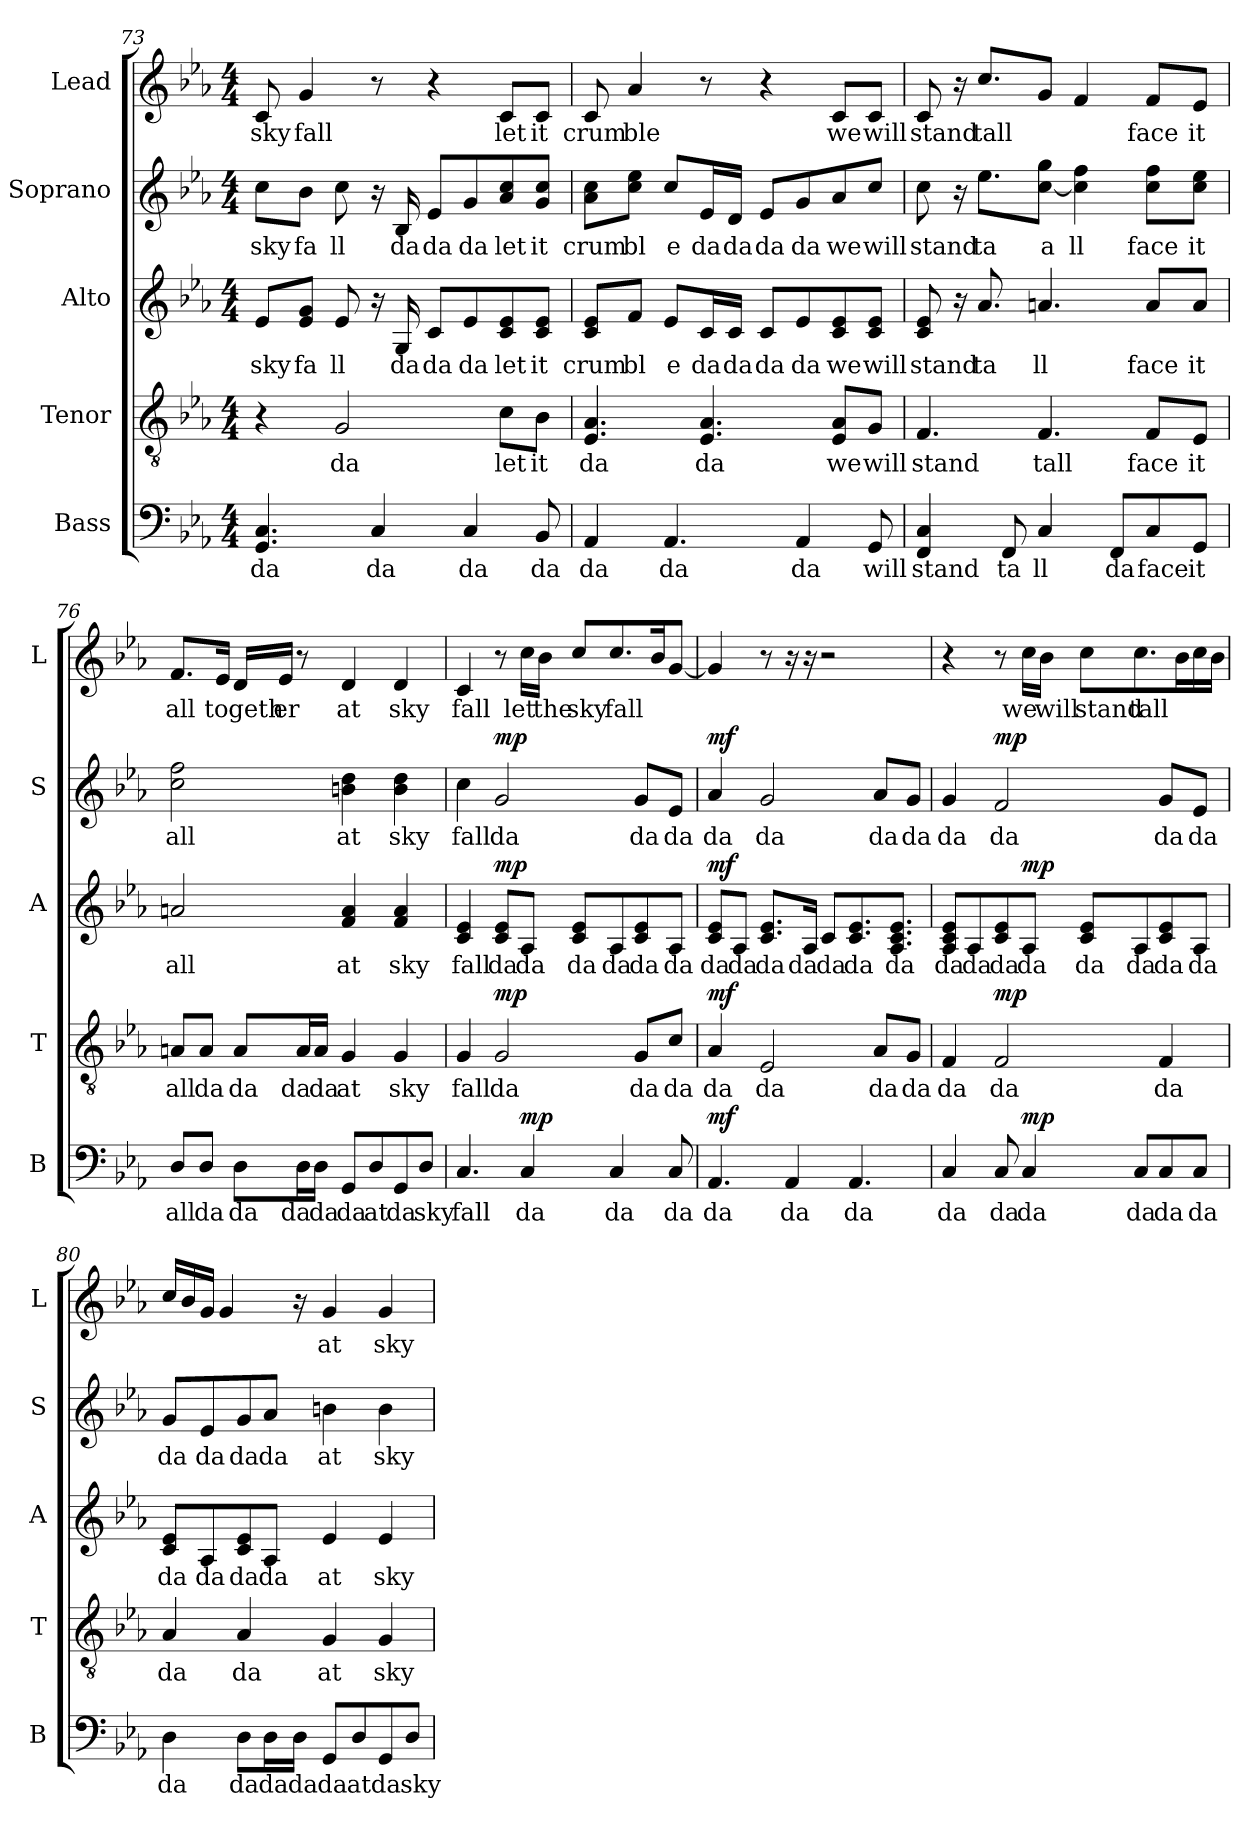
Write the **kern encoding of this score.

**kern	**text	**dynam	**kern	**text	**dynam	**kern	**text	**dynam	**kern	**text	**dynam	**kern	**text
*part5	*part5	*part5	*part4	*part4	*part4	*part3	*part3	*part3	*part2	*part2	*part2	*part1	*part1
*staff5	*staff5	*staff5	*staff4	*staff4	*staff4	*staff3	*staff3	*staff3	*staff2	*staff2	*staff2	*staff1	*staff1
*I"Bass	*	*	*I"Tenor	*	*	*I"Alto	*	*	*I"Soprano	*	*	*I"Lead	*
*I'B	*	*	*I'T	*	*	*I'A	*	*	*I'S	*	*	*I'L	*
*clefF4	*	*	*clefGv2	*	*	*clefG2	*	*	*clefG2	*	*	*clefG2	*
*k[b-e-a-]	*	*	*k[b-e-a-]	*	*	*k[b-e-a-]	*	*	*k[b-e-a-]	*	*	*k[b-e-a-]	*
*M4/4	*	*	*M4/4	*	*	*M4/4	*	*	*M4/4	*	*	*M4/4	*
=73	=73	=73	=73	=73	=73	=73	=73	=73	=73	=73	=73	=73	=73
!	!LO:LY:b	!	!	!	!	!	!LO:LY:b	!	!	!LO:LY:b	!	!	!LO:LY:b
4.GG/ 4.C/	da	.	4r	.	.	8e-/L	sky	.	8cc\L	sky	.	8c/	sky
!	!	!	!	!	!	!	!LO:LY:b	!	!	!LO:LY:b	!	!	!LO:LY:b
.	.	.	.	.	.	8e-/ 8g/J	fa	.	8b-\J	fa	.	4g/	fall
!	!	!	!	!LO:LY:b	!	!	!LO:LY:b	!	!	!LO:LY:b	!	!	!
.	.	.	2G/	da	.	8e-/	ll	.	8cc\	ll	.	.	.
!	!LO:LY:b	!	!	!	!	!	!	!	!	!	!	!	!
4C/	da	.	.	.	.	16r	.	.	16r	.	.	8r	.
!	!	!	!	!	!	!	!LO:LY:b	!	!	!LO:LY:b	!	!	!
.	.	.	.	.	.	16G/	da	.	16B-/	da	.	.	.
!	!	!	!	!	!	!	!LO:LY:b	!	!	!LO:LY:b	!	!	!
.	.	.	.	.	.	8c/L	da	.	8e-/L	da	.	4r	.
!	!LO:LY:b	!	!	!	!	!	!LO:LY:b	!	!	!LO:LY:b	!	!	!
4C/	da	.	.	.	.	8e-/	da	.	8g/	da	.	.	.
!	!	!	!	!LO:LY:b	!	!	!LO:LY:b	!	!	!LO:LY:b	!	!	!LO:LY:b
.	.	.	8c\L	let	.	8c/ 8e-/	let	.	8a-/ 8cc/	let	.	8c/L	let
!	!LO:LY:b	!	!	!LO:LY:b	!	!	!LO:LY:b	!	!	!LO:LY:b	!	!	!LO:LY:b
8BB-/	da	.	8B-\J	it	.	8c/ 8e-/J	it	.	8g/ 8cc/J	it	.	8c/J	it
=74	=74	=74	=74	=74	=74	=74	=74	=74	=74	=74	=74	=74	=74
!	!LO:LY:b	!	!	!LO:LY:b	!	!	!LO:LY:b	!	!	!LO:LY:b	!	!	!LO:LY:b
4AA-/	da	.	4.E-/ 4.A-/	da	.	8c/ 8e-/L	crum	.	8a-\ 8cc\L	crum	.	8c/	crum
!	!	!	!	!	!	!	!LO:LY:b	!	!	!LO:LY:b	!	!	!LO:LY:b
.	.	.	.	.	.	8f/J	bl	.	8cc\ 8ee-\J	bl	.	4a-/	ble
!	!LO:LY:b	!	!	!	!	!	!LO:LY:b	!	!	!LO:LY:b	!	!	!
4.AA-/	da	.	.	.	.	8e-/L	e	.	8cc/L	e	.	.	.
!	!	!	!	!LO:LY:b	!	!	!LO:LY:b	!	!	!LO:LY:b	!	!	!
.	.	.	4.E-/ 4.A-/	da	.	16c/L	da	.	16e-/L	da	.	8r	.
!	!	!	!	!	!	!	!LO:LY:b	!	!	!LO:LY:b	!	!	!
.	.	.	.	.	.	16c/JJ	da	.	16d/JJ	da	.	.	.
!	!	!	!	!	!	!	!LO:LY:b	!	!	!LO:LY:b	!	!	!
.	.	.	.	.	.	8c/L	da	.	8e-/L	da	.	4r	.
!	!LO:LY:b	!	!	!	!	!	!LO:LY:b	!	!	!LO:LY:b	!	!	!
4AA-/	da	.	.	.	.	8e-/	da	.	8g/	da	.	.	.
!	!	!	!	!LO:LY:b	!	!	!LO:LY:b	!	!	!LO:LY:b	!	!	!LO:LY:b
.	.	.	8E-/ 8A-/L	we	.	8c/ 8e-/	we	.	8a-/	we	.	8c/L	we
!	!LO:LY:b	!	!	!LO:LY:b	!	!	!LO:LY:b	!	!	!LO:LY:b	!	!	!LO:LY:b
8GG/	will	.	8G/J	will	.	8c/ 8e-/J	will	.	8cc/J	will	.	8c/J	will
!!LO:LB:g=z
=75	=75	=75	=75	=75	=75	=75	=75	=75	=75	=75	=75	=75	=75
!	!LO:LY:b	!	!	!LO:LY:b	!	!	!LO:LY:b	!	!	!LO:LY:b	!	!	!LO:LY:b
4FF/ 4C/	stand	.	4.F/	stand	.	8c/ 8e-/	stand	.	8cc\	stand	.	8c/	stand
.	.	.	.	.	.	16r	.	.	16r	.	.	16r	.
!	!	!	!	!	!	!	!LO:LY:b	!	!	!LO:LY:b	!	!	!LO:LY:b
.	.	.	.	.	.	8.a-/	ta	.	8.ee-\L	ta	.	8.cc/L	tall
!	!LO:LY:b	!	!	!	!	!	!	!	!	!	!	!	!
8FF/	ta	.	.	.	.	.	.	.	.	.	.	.	.
!	!LO:LY:b	!	!	!LO:LY:b	!	!	!LO:LY:b	!	!	!LO:LY:b	!	!	!
4C/	ll	.	4.F/	tall	.	4.an/	ll	.	[8cc\ 8gg\J	a	.	8g/J	.
!	!	!	!	!	!	!	!	!	!	!LO:LY:b	!	!	!
.	.	.	.	.	.	.	.	.	4cc\] 4ff\	ll	.	4f/	.
!	!LO:LY:b	!	!	!	!	!	!	!	!	!	!	!	!
8FF/L	da	.	.	.	.	.	.	.	.	.	.	.	.
!	!LO:LY:b	!	!	!LO:LY:b	!	!	!LO:LY:b	!	!	!LO:LY:b	!	!	!LO:LY:b
8C/	face	.	8F/L	face	.	8a/L	face	.	8cc\ 8ff\L	face	.	8f/L	face
!	!LO:LY:b	!	!	!LO:LY:b	!	!	!LO:LY:b	!	!	!LO:LY:b	!	!	!LO:LY:b
8GG/J	it	.	8E-/J	it	.	8a/J	it	.	8cc\ 8ee-\J	it	.	8e-/J	it
=76	=76	=76	=76	=76	=76	=76	=76	=76	=76	=76	=76	=76	=76
!	!LO:LY:b	!	!	!LO:LY:b	!	!	!LO:LY:b	!	!	!LO:LY:b	!	!	!LO:LY:b
8D/L	all	.	8An/L	all	.	2an/	all	.	2cc\ 2ff\	all	.	8.f/L	all
!	!LO:LY:b	!	!	!LO:LY:b	!	!	!	!	!	!	!	!	!
8D/J	da	.	8A/J	da	.	.	.	.	.	.	.	.	.
!	!	!	!	!	!	!	!	!	!	!	!	!	!LO:LY:b
.	.	.	.	.	.	.	.	.	.	.	.	16e-/Jk	to
!	!LO:LY:b	!	!	!LO:LY:b	!	!	!	!	!	!	!	!	!LO:LY:b
8D\L	da	.	8A/L	da	.	.	.	.	.	.	.	16d/LL	geth
!	!	!	!	!	!	!	!	!	!	!	!	!	!LO:LY:b
.	.	.	.	.	.	.	.	.	.	.	.	16e-/JJ	er
!	!LO:LY:b	!	!	!LO:LY:b	!	!	!	!	!	!	!	!	!
16D\L	da	.	16A/L	da	.	.	.	.	.	.	.	8r	.
!	!LO:LY:b	!	!	!LO:LY:b	!	!	!	!	!	!	!	!	!
16D\JJ	da	.	16A/JJ	da	.	.	.	.	.	.	.	.	.
!	!LO:LY:b	!	!	!LO:LY:b	!	!	!LO:LY:b	!	!	!LO:LY:b	!	!	!LO:LY:b
8GG/L	da	.	4G/	at	.	4f/ 4a/	at	.	4bn\ 4dd\	at	.	4d/	at
!	!LO:LY:b	!	!	!	!	!	!	!	!	!	!	!	!
8D/	at	.	.	.	.	.	.	.	.	.	.	.	.
!	!LO:LY:b	!	!	!LO:LY:b	!	!	!LO:LY:b	!	!	!LO:LY:b	!	!	!LO:LY:b
8GG/	da	.	4G/	sky	.	4f/ 4a/	sky	.	4b\ 4dd\	sky	.	4d/	sky
!	!LO:LY:b	!	!	!	!	!	!	!	!	!	!	!	!
8D/J	sky	.	.	.	.	.	.	.	.	.	.	.	.
=77	=77	=77	=77	=77	=77	=77	=77	=77	=77	=77	=77	=77	=77
!	!LO:LY:b	!	!	!LO:LY:b	!	!	!LO:LY:b	!	!	!LO:LY:b	!	!	!LO:LY:b
4.C/	fall	.	4G/	fall	.	4c/ 4e-/	fall	.	4cc\	fall	.	4c/	fall
!	!	!	!	!LO:LY:b	!LO:DY:a	!	!LO:LY:b	!LO:DY:a	!	!LO:LY:b	!LO:DY:a	!	!
.	.	.	2G/	da	mp	8c/ 8e-/L	da	mp	2g/	da	mp	8r	.
!	!LO:LY:b	!LO:DY:a	!	!	!	!	!LO:LY:b	!	!	!	!	!	!LO:LY:b
4C/	da	mp	.	.	.	8A-/J	da	.	.	.	.	16cc\LL	let
!	!	!	!	!	!	!	!	!	!	!	!	!	!LO:LY:b
.	.	.	.	.	.	.	.	.	.	.	.	16b-\JJ	the
!	!	!	!	!	!	!	!LO:LY:b	!	!	!	!	!	!LO:LY:b
.	.	.	.	.	.	8c/ 8e-/L	da	.	.	.	.	8cc/L	sky
!	!LO:LY:b	!	!	!	!	!	!LO:LY:b	!	!	!	!	!	!LO:LY:b
4C/	da	.	.	.	.	8A-/	da	.	.	.	.	8.cc/	fall
!	!	!	!	!LO:LY:b	!	!	!LO:LY:b	!	!	!LO:LY:b	!	!	!
.	.	.	8G/L	da	.	8c/ 8e-/	da	.	8g/L	da	.	.	.
.	.	.	.	.	.	.	.	.	.	.	.	16b-/K	.
!	!LO:LY:b	!	!	!LO:LY:b	!	!	!LO:LY:b	!	!	!LO:LY:b	!	!	!
8C/	da	.	8c/J	da	.	8A-/J	da	.	8e-/J	da	.	[8g/J	.
!!LO:PB:g=z
=78	=78	=78	=78	=78	=78	=78	=78	=78	=78	=78	=78	=78	=78
!	!LO:LY:b	!LO:DY:a	!	!LO:LY:b	!LO:DY:a	!	!LO:LY:b	!LO:DY:a	!	!LO:LY:b	!LO:DY:a	!	!
4.AA-/	da	mf	4A-/	da	mf	8c/ 8e-/L	da	mf	4a-/	da	mf	4g/]	.
!	!	!	!	!	!	!	!LO:LY:b	!	!	!	!	!	!
.	.	.	.	.	.	8A-/J	da	.	.	.	.	.	.
!	!	!	!	!LO:LY:b	!	!	!LO:LY:b	!	!	!LO:LY:b	!	!	!
.	.	.	2E-/	da	.	8.c/ 8.e-/L	da	.	2g/	da	.	8r	.
!	!LO:LY:b	!	!	!	!	!	!	!	!	!	!	!	!
4AA-/	da	.	.	.	.	.	.	.	.	.	.	16r	.
!	!	!	!	!	!	!	!LO:LY:b	!	!	!	!	!	!
.	.	.	.	.	.	16A-/Jk	da	.	.	.	.	16r	.
!	!	!	!	!	!	!	!LO:LY:b	!	!	!	!	!	!
.	.	.	.	.	.	8c/L	da	.	.	.	.	2r	.
!	!LO:LY:b	!	!	!	!	!	!LO:LY:b	!	!	!	!	!	!
4.AA-/	da	.	.	.	.	8.c/ 8.e-/	da	.	.	.	.	.	.
!	!	!	!	!LO:LY:b	!	!	!	!	!	!LO:LY:b	!	!	!
.	.	.	8A-/L	da	.	.	.	.	8a-/L	da	.	.	.
!	!	!	!	!	!	!	!LO:LY:b	!	!	!	!	!	!
.	.	.	.	.	.	8.A-/ 8.c/ 8.e-/J	da	.	.	.	.	.	.
!	!	!	!	!LO:LY:b	!	!	!	!	!	!LO:LY:b	!	!	!
.	.	.	8G/J	da	.	.	.	.	8g/J	da	.	.	.
=79	=79	=79	=79	=79	=79	=79	=79	=79	=79	=79	=79	=79	=79
!	!LO:LY:b	!	!	!LO:LY:b	!	!	!LO:LY:b	!	!	!LO:LY:b	!	!	!
4C/	da	.	4F/	da	.	8A-/ 8c/ 8e-/L	da	.	4g/	da	.	4r	.
!	!	!	!	!	!	!	!LO:LY:b	!	!	!	!	!	!
.	.	.	.	.	.	8A-/	da	.	.	.	.	.	.
!	!LO:LY:b	!	!	!LO:LY:b	!LO:DY:a	!	!LO:LY:b	!	!	!LO:LY:b	!LO:DY:a	!	!
8C/	da	.	2F/	da	mp	8c/ 8e-/	da	.	2f/	da	mp	8r	.
!	!LO:LY:b	!LO:DY:a	!	!	!	!	!LO:LY:b	!LO:DY:a	!	!	!	!	!LO:LY:b
4C/	da	mp	.	.	.	8A-/J	da	mp	.	.	.	16cc\LL	we
!	!	!	!	!	!	!	!	!	!	!	!	!	!LO:LY:b
.	.	.	.	.	.	.	.	.	.	.	.	16b-\JJ	will
!	!	!	!	!	!	!	!LO:LY:b	!	!	!	!	!	!LO:LY:b
.	.	.	.	.	.	8c/ 8e-/L	da	.	.	.	.	8cc\L	stand
!	!LO:LY:b	!	!	!	!	!	!LO:LY:b	!	!	!	!	!	!LO:LY:b
8C/L	da	.	.	.	.	8A-/	da	.	.	.	.	8.cc\	tall
!	!LO:LY:b	!	!	!LO:LY:b	!	!	!LO:LY:b	!	!	!LO:LY:b	!	!	!
8C/	da	.	4F/	da	.	8c/ 8e-/	da	.	8g/L	da	.	.	.
.	.	.	.	.	.	.	.	.	.	.	.	16b-\L	.
!	!LO:LY:b	!	!	!	!	!	!LO:LY:b	!	!	!LO:LY:b	!	!	!
8C/J	da	.	.	.	.	8A-/J	da	.	8e-/J	da	.	16cc\	.
.	.	.	.	.	.	.	.	.	.	.	.	16b-\JJ	.
=80	=80	=80	=80	=80	=80	=80	=80	=80	=80	=80	=80	=80	=80
!	!LO:LY:b	!	!	!LO:LY:b	!	!	!LO:LY:b	!	!	!LO:LY:b	!	!	!
4D\	da	.	4A-/	da	.	8c/ 8e-/L	da	.	8g/L	da	.	16cc/LL	.
.	.	.	.	.	.	.	.	.	.	.	.	16b-/	.
!	!	!	!	!	!	!	!LO:LY:b	!	!	!LO:LY:b	!	!	!
.	.	.	.	.	.	8A-/	da	.	8e-/	da	.	16g/JJ	.
.	.	.	.	.	.	.	.	.	.	.	.	4g/	.
!	!LO:LY:b	!	!	!LO:LY:b	!	!	!LO:LY:b	!	!	!LO:LY:b	!	!	!
8D\L	da	.	4A-/	da	.	8c/ 8e-/	da	.	8g/	da	.	.	.
!	!LO:LY:b	!	!	!	!	!	!LO:LY:b	!	!	!LO:LY:b	!	!	!
16D\L	da	.	.	.	.	8A-/J	da	.	8a-/J	da	.	.	.
!	!LO:LY:b	!	!	!	!	!	!	!	!	!	!	!	!
16D\JJ	da	.	.	.	.	.	.	.	.	.	.	16r	.
!	!LO:LY:b	!	!	!LO:LY:b	!	!	!LO:LY:b	!	!	!LO:LY:b	!	!	!LO:LY:b
8GG/L	da	.	4G/	at	.	4e-/	at	.	4bn\	at	.	4g/	at
!	!LO:LY:b	!	!	!	!	!	!	!	!	!	!	!	!
8D/	at	.	.	.	.	.	.	.	.	.	.	.	.
!	!LO:LY:b	!	!	!LO:LY:b	!	!	!LO:LY:b	!	!	!LO:LY:b	!	!	!LO:LY:b
8GG/	da	.	4G/	sky	.	4e-/	sky	.	4b\	sky	.	4g/	sky
!	!LO:LY:b	!	!	!	!	!	!	!	!	!	!	!	!
8D/J	sky	.	.	.	.	.	.	.	.	.	.	.	.
=	=	=	=	=	=	=	=	=	=	=	=	=	=
*-	*-	*-	*-	*-	*-	*-	*-	*-	*-	*-	*-	*-	*-
